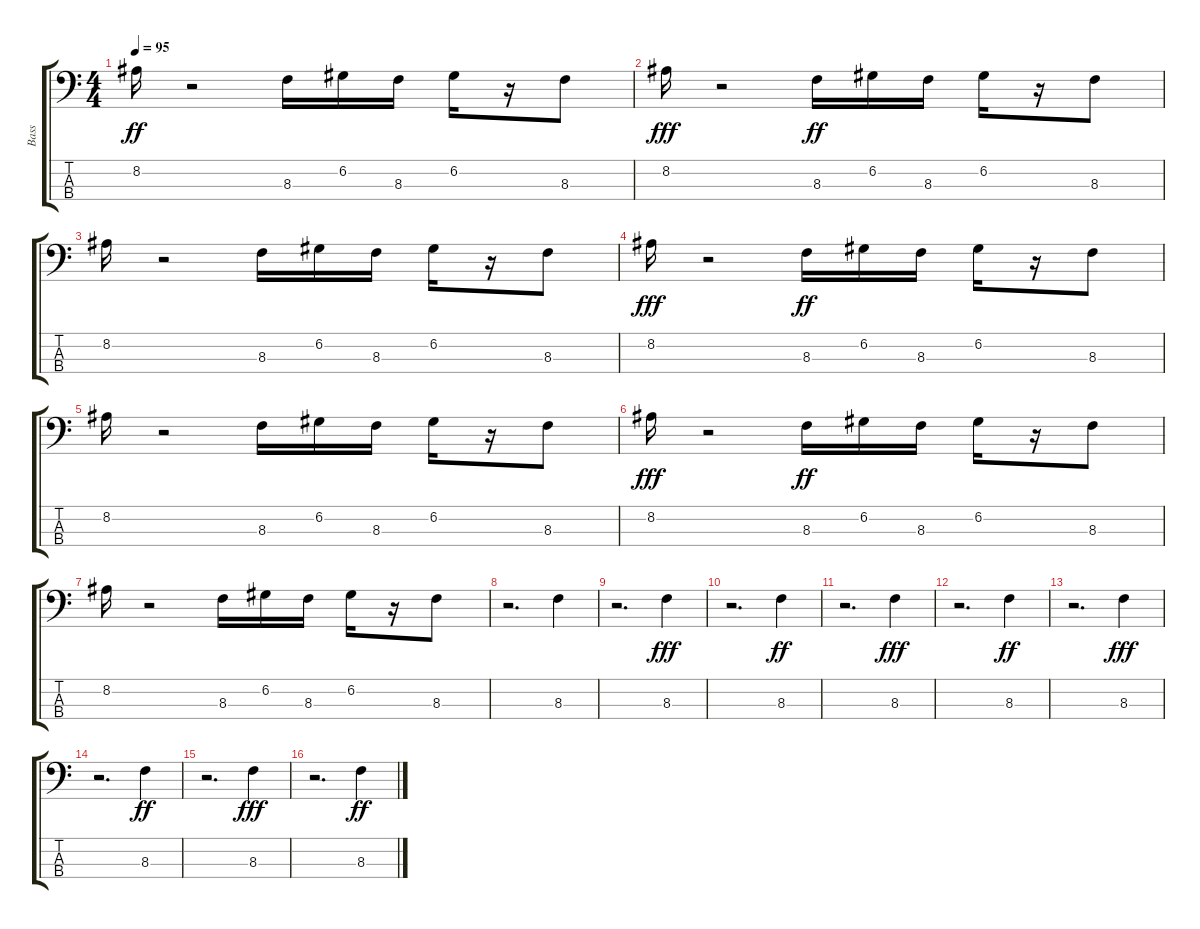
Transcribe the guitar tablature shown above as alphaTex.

\track ("Bass" "Bass") {instrument electricbassfinger}
\staff {score tabs}
\tuning (G2 D2 A1 E1) {hide}
\ts (4 4)
\tempo 95
\clef f4
\ks c
8.2.16{dy ff} r.2 8.3.16 6.2.16 8.3.16 6.2.16 r.16 8.3.8 |
8.2.16{dy fff} r.2 8.3.16{dy ff} 6.2.16 8.3.16 6.2.16 r.16 8.3.8 |
8.2.16 r.2 8.3.16 6.2.16 8.3.16 6.2.16 r.16 8.3.8 |
8.2.16{dy fff} r.2 8.3.16{dy ff} 6.2.16 8.3.16 6.2.16 r.16 8.3.8 |
8.2.16 r.2 8.3.16 6.2.16 8.3.16 6.2.16 r.16 8.3.8 |
8.2.16{dy fff} r.2 8.3.16{dy ff} 6.2.16 8.3.16 6.2.16 r.16 8.3.8 |
8.2.16 r.2 8.3.16 6.2.16 8.3.16 6.2.16 r.16 8.3.8 |
r.2{d} 8.3.4 |
r.2{d} 8.3.4{dy fff} |
r.2{d} 8.3.4{dy ff} |
r.2{d} 8.3.4{dy fff} |
r.2{d} 8.3.4{dy ff} |
r.2{d} 8.3.4{dy fff} |
r.2{d} 8.3.4{dy ff} |
r.2{d} 8.3.4{dy fff} |
r.2{d} 8.3.4{dy ff}
